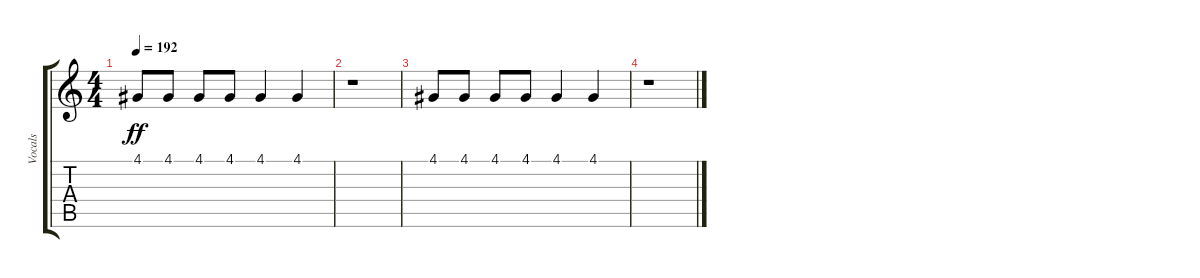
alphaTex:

\track ("Vocals" "Vocals") {instrument panflute}
\staff {score tabs}
\tuning (E4 B3 G3 D3 A2 E2) {hide}
\ts (4 4)
\tempo 192
\clef g2
\ks c
4.1.8{dy ff} 4.1.8 4.1.8 4.1.8 4.1.4 4.1.4 |
r.1 |
4.1.8 4.1.8 4.1.8 4.1.8 4.1.4 4.1.4 |
r.1
